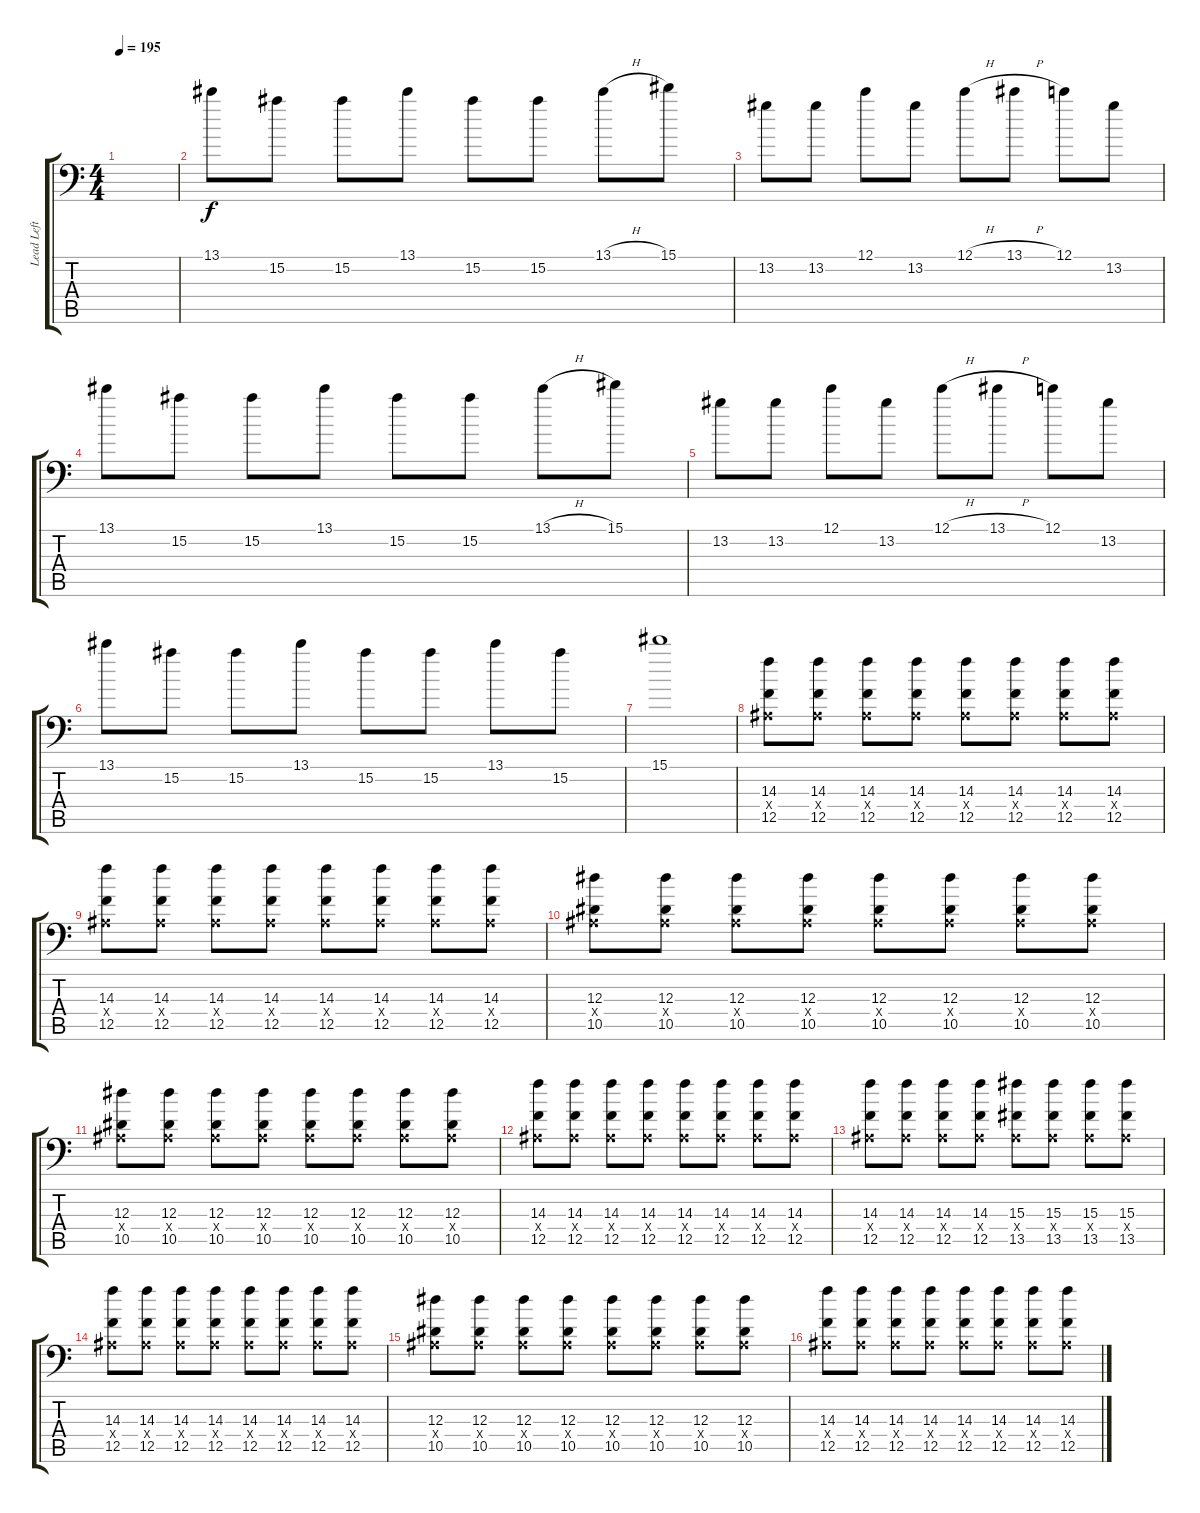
\track ("Lead Left 1" "Lead Left ") {instrument distortionguitar}
\staff {score tabs}
\tuning (C4 G3 Eb3 Bb2 F2 Bb1) {hide}
\ts (4 4)
\tempo 195
\clef f4
\ks c
|
13.1.8 15.2.8 15.2.8 13.1.8 15.2.8 15.2.8 13.1{h}.8 15.1.8 |
13.2.8 13.2.8 12.1.8 13.2.8 12.1{h}.8 13.1{h}.8 12.1.8 13.2.8 |
13.1.8 15.2.8 15.2.8 13.1.8 15.2.8 15.2.8 13.1{h}.8 15.1.8 |
13.2.8 13.2.8 12.1.8 13.2.8 12.1{h}.8 13.1{h}.8 12.1.8 13.2.8 |
13.1.8 15.2.8 15.2.8 13.1.8 15.2.8 15.2.8 13.1.8 15.2.8 |
15.1.1 |
(14.3 0.4{x} 12.5).8 (14.3 0.4{x} 12.5).8 (14.3 0.4{x} 12.5).8 (14.3 0.4{x} 12.5).8 (14.3 0.4{x} 12.5).8 (14.3 0.4{x} 12.5).8 (14.3 0.4{x} 12.5).8 (14.3 0.4{x} 12.5).8 |
(14.3 0.4{x} 12.5).8 (14.3 0.4{x} 12.5).8 (14.3 0.4{x} 12.5).8 (14.3 0.4{x} 12.5).8 (14.3 0.4{x} 12.5).8 (14.3 0.4{x} 12.5).8 (14.3 0.4{x} 12.5).8 (14.3 0.4{x} 12.5).8 |
(12.3 0.4{x} 10.5).8 (12.3 0.4{x} 10.5).8 (12.3 0.4{x} 10.5).8 (12.3 0.4{x} 10.5).8 (12.3 0.4{x} 10.5).8 (12.3 0.4{x} 10.5).8 (12.3 0.4{x} 10.5).8 (12.3 0.4{x} 10.5).8 |
(12.3 0.4{x} 10.5).8 (12.3 0.4{x} 10.5).8 (12.3 0.4{x} 10.5).8 (12.3 0.4{x} 10.5).8 (12.3 0.4{x} 10.5).8 (12.3 0.4{x} 10.5).8 (12.3 0.4{x} 10.5).8 (12.3 0.4{x} 10.5).8 |
(14.3 0.4{x} 12.5).8 (14.3 0.4{x} 12.5).8 (14.3 0.4{x} 12.5).8 (14.3 0.4{x} 12.5).8 (14.3 0.4{x} 12.5).8 (14.3 0.4{x} 12.5).8 (14.3 0.4{x} 12.5).8 (14.3 0.4{x} 12.5).8 |
(14.3 0.4{x} 12.5).8 (14.3 0.4{x} 12.5).8 (14.3 0.4{x} 12.5).8 (14.3 0.4{x} 12.5).8 (15.3 0.4{x} 13.5).8 (15.3 0.4{x} 13.5).8 (15.3 0.4{x} 13.5).8 (15.3 0.4{x} 13.5).8 |
(14.3 0.4{x} 12.5).8 (14.3 0.4{x} 12.5).8 (14.3 0.4{x} 12.5).8 (14.3 0.4{x} 12.5).8 (14.3 0.4{x} 12.5).8 (14.3 0.4{x} 12.5).8 (14.3 0.4{x} 12.5).8 (14.3 0.4{x} 12.5).8 |
(12.3 0.4{x} 10.5).8 (12.3 0.4{x} 10.5).8 (12.3 0.4{x} 10.5).8 (12.3 0.4{x} 10.5).8 (12.3 0.4{x} 10.5).8 (12.3 0.4{x} 10.5).8 (12.3 0.4{x} 10.5).8 (12.3 0.4{x} 10.5).8 |
(14.3 0.4{x} 12.5).8 (14.3 0.4{x} 12.5).8 (14.3 0.4{x} 12.5).8 (14.3 0.4{x} 12.5).8 (14.3 0.4{x} 12.5).8 (14.3 0.4{x} 12.5).8 (14.3 0.4{x} 12.5).8 (14.3 0.4{x} 12.5).8
